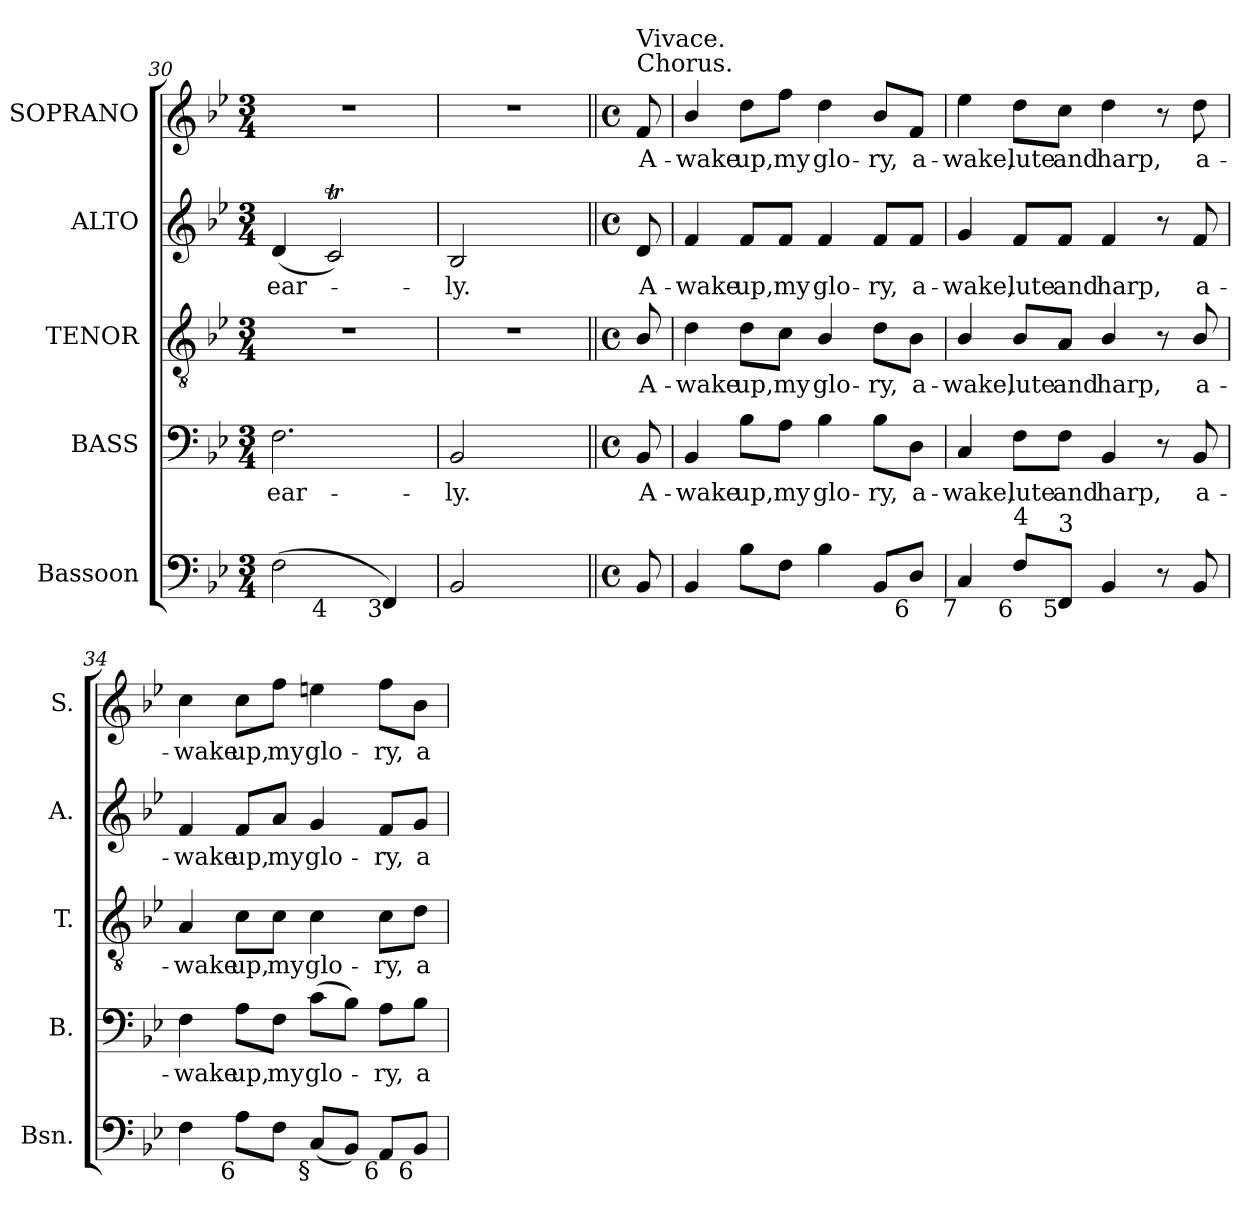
**kern	**kern	**text	**kern	**text	**kern	**text	**kern	**text
*part5	*part4	*part4	*part3	*part3	*part2	*part2	*part1	*part1
*staff5	*staff4	*staff4	*staff3	*staff3	*staff2	*staff2	*staff1	*staff1
*I"Bassoon	*I"BASS	*	*I"TENOR	*	*I"ALTO	*	*I"SOPRANO	*
*I'Bsn.	*I'B.	*	*I'T.	*	*I'A.	*	*I'S.	*
*clefF4	*clefF4	*	*clefGv2	*	*clefG2	*	*clefG2	*
*	*	*	*ITrd7c12	*	*	*	*	*
*k[b-e-]	*k[b-e-]	*	*k[b-e-]	*	*k[b-e-]	*	*k[b-e-]	*
*B-:	*B-:	*	*B-:	*	*B-:	*	*B-:	*
*M3/4	*M3/4	*	*M3/4	*	*M3/4	*	*M3/4	*
=30	=30	=30	=30	=30	=30	=30	=30	=30
!	!	!LO:LY:b:color=#000000	!LO:N:vis=1	!	!	!	!	!
!LO:TX:b:rj:t=6	!	!	!	!	!	!	!	!
!LO:TX:t=4	!	!	!	!	!	!	!	!
!	!	!	!	!	!	!LO:LY:b:color=#000000	!LO:N:vis=1	!
*^	*	*	*	*	*	*	*	*
(2Fi\	4ryy	2.Fi\	ear-	2.r	.	(4di/	ear-	2.r	.
!	!LO:TX:b:rj:t=4	!	!	!	!	!	!	!	!
.	2ryy	.	.	.	.	2cTi/)	.	.	.
!LO:TX:b:rj:t=3	!	!	!	!	!	!	!	!	!
4FFi/)	.	.	.	.	.	.	.	.	.
*v	*v	*	*	*	*	*	*	*	*
=31	=31	=31	=31	=31	=31	=31	=31	=31
*^	*	*	*	*	*	*	*	*
!	!	!	!LO:LY:b:color=#000000	!LO:N:vis=1	!	!	!	!	!
*v	*v	*	*	*	*	*	*	*	*
*^	*	*	*	*	*	*	*	*
!	!	!	!	!	!	!	!LO:LY:b:color=#000000	!LO:N:vis=1	!
*v	*v	*	*	*	*	*	*	*	*
2BB-i/	2BB-i/	-ly.	2.r	.	2B-i/	-ly.	2.r	.
4ryy	4ryy	.	.	.	4ryy	.	.	.
!!LO:PB:g=z
=31||	=31||	=31||	=31||	=31||	=31||	=31||	=31||	=31||
*M4/4	*M4/4	*	*M4/4	*	*M4/4	*	*M4/4	*
*met(c)	*met(c)	*	*met(c)	*	*met(c)	*	*met(c)	*
!	!	!LO:LY:b:color=#000000	!	!	!	!	!	!
!	!	!	!	!LO:LY:b:color=#000000	!	!	!	!
!	!	!	!	!	!	!LO:LY:b:color=#000000	!	!
!	!	!	!	!	!	!	!LO:TX:a:t=Chorus.	!
!	!	!	!	!	!	!	!LO:TX:t=Vivace.	!
!	!	!	!	!	!	!	!	!LO:LY:b:color=#000000
8BB-i/	8BB-i/	A-	8BB-i/	A-	8di/	A-	8fi/	A-
=32	=32	=32	=32	=32	=32	=32	=32	=32
!	!	!LO:LY:b:color=#000000	!	!	!	!	!	!
!	!	!	!	!LO:LY:b:color=#000000	!	!	!	!
!	!	!	!	!	!	!LO:LY:b:color=#000000	!	!
!	!	!	!	!	!	!	!	!LO:LY:b:color=#000000
4BB-i/	4BB-i/	-wake	4Di\	-wake	4fi/	-wake	4b-i/	-wake
!	!	!LO:LY:b:color=#000000	!	!	!	!	!	!
!	!	!	!	!LO:LY:b:color=#000000	!	!	!	!
!	!	!	!	!	!	!LO:LY:b:color=#000000	!	!
!	!	!	!	!	!	!	!	!LO:LY:b:color=#000000
8B-i\L	8B-i\L	up,	8Di\L	up,	8fi/L	up,	8ddi\L	up,
!	!	!LO:LY:b:color=#000000	!	!	!	!	!	!
!	!	!	!	!LO:LY:b:color=#000000	!	!	!	!
!	!	!	!	!	!	!LO:LY:b:color=#000000	!	!
!	!	!	!	!	!	!	!	!LO:LY:b:color=#000000
8Fi\J	8Ai\J	my	8Ci\J	my	8fi/J	my	8ffi\J	my
!	!	!LO:LY:b:color=#000000	!	!	!	!	!	!
!	!	!	!	!LO:LY:b:color=#000000	!	!	!	!
!	!	!	!	!	!	!LO:LY:b:color=#000000	!	!
!	!	!	!	!	!	!	!	!LO:LY:b:color=#000000
4B-i\	4B-i\	glo-	4BB-i/	glo-	4fi/	glo-	4ddi\	glo-
!	!	!LO:LY:b:color=#000000	!	!	!	!	!	!
!	!	!	!	!LO:LY:b:color=#000000	!	!	!	!
!	!	!	!	!	!	!LO:LY:b:color=#000000	!	!
!	!	!	!	!	!	!	!	!LO:LY:b:color=#000000
8BB-i/L	8B-i\L	-ry,	8Di\L	-ry,	8fi/L	-ry,	8b-i/L	-ry,
!	!	!LO:LY:b:color=#000000	!	!	!	!	!	!
!	!	!	!	!LO:LY:b:color=#000000	!	!	!	!
!	!	!	!	!	!	!LO:LY:b:color=#000000	!	!
!LO:TX:b:rj:t=6	!	!	!	!	!	!	!	!
!	!	!	!	!	!	!	!	!LO:LY:b:color=#000000
8Di/J	8Di\J	a-	8BB-i\J	a-	8fi/J	a-	8fi/J	a-
=33	=33	=33	=33	=33	=33	=33	=33	=33
!	!	!LO:LY:b:color=#000000	!	!	!	!	!	!
!	!	!	!	!LO:LY:b:color=#000000	!	!	!	!
!	!	!	!	!	!	!LO:LY:b:color=#000000	!	!
!LO:TX:b:rj:t=7	!	!	!	!	!	!	!	!
!	!	!	!	!	!	!	!	!LO:LY:b:color=#000000
4Ci/	4Ci/	-wake,	4BB-i/	-wake,	4gi/	-wake,	4ee-i\	-wake,
!	!	!LO:LY:b:color=#000000	!	!	!	!	!	!
!	!	!	!	!LO:LY:b:color=#000000	!	!	!	!
!	!	!	!	!	!	!LO:LY:b:color=#000000	!	!
!LO:TX:b:rj:t=6	!	!	!	!	!	!	!	!
!LO:TX:t=4	!	!	!	!	!	!	!	!
!	!	!	!	!	!	!	!	!LO:LY:b:color=#000000
8Fi/L	8Fi\L	lute	8BB-i/L	lute	8fi/L	lute	8ddi\L	lute
!	!	!LO:LY:b:color=#000000	!	!	!	!	!	!
!	!	!	!	!LO:LY:b:color=#000000	!	!	!	!
!	!	!	!	!	!	!LO:LY:b:color=#000000	!	!
!LO:TX:b:rj:t=5	!	!	!	!	!	!	!	!
!LO:TX:t=3	!	!	!	!	!	!	!	!
!	!	!	!	!	!	!	!	!LO:LY:b:color=#000000
8FFi/J	8Fi\J	and	8AAi/J	and	8fi/J	and	8cci\J	and
!	!	!LO:LY:b:color=#000000	!	!	!	!	!	!
!	!	!	!	!LO:LY:b:color=#000000	!	!	!	!
!	!	!	!	!	!	!LO:LY:b:color=#000000	!	!
!	!	!	!	!	!	!	!	!LO:LY:b:color=#000000
4BB-i/	4BB-i/	harp,	4BB-i/	harp,	4fi/	harp,	4ddi\	harp,
8r	8r	.	8r	.	8r	.	8r	.
!	!	!LO:LY:b:color=#000000	!	!	!	!	!	!
!	!	!	!	!LO:LY:b:color=#000000	!	!	!	!
!	!	!	!	!	!	!LO:LY:b:color=#000000	!	!
!	!	!	!	!	!	!	!	!LO:LY:b:color=#000000
8BB-i/	8BB-i/	a-	8BB-i/	a-	8fi/	a-	8ddi\	a-
=34	=34	=34	=34	=34	=34	=34	=34	=34
!	!	!LO:LY:b:color=#000000	!	!	!	!	!	!
!	!	!	!	!LO:LY:b:color=#000000	!	!	!	!
!	!	!	!	!	!	!LO:LY:b:color=#000000	!	!
!	!	!	!	!	!	!	!	!LO:LY:b:color=#000000
4Fi\	4Fi\	-wake	4AAi/	-wake	4fi/	-wake	4cci\	-wake
!	!	!LO:LY:b:color=#000000	!	!	!	!	!	!
!	!	!	!	!LO:LY:b:color=#000000	!	!	!	!
!	!	!	!	!	!	!LO:LY:b:color=#000000	!	!
!LO:TX:b:rj:t=6	!	!	!	!	!	!	!	!
!	!	!	!	!	!	!	!	!LO:LY:b:color=#000000
8Ai\L	8Ai\L	up,	8Ci\L	up,	8fi/L	up,	8cci\L	up,
!	!	!LO:LY:b:color=#000000	!	!	!	!	!	!
!	!	!	!	!LO:LY:b:color=#000000	!	!	!	!
!	!	!	!	!	!	!LO:LY:b:color=#000000	!	!
!	!	!	!	!	!	!	!	!LO:LY:b:color=#000000
8Fi\J	8Fi\J	my	8Ci\J	my	8ai/J	my	8ffi\J	my
!	!	!LO:LY:b:color=#000000	!	!	!	!	!	!
!	!	!	!	!LO:LY:b:color=#000000	!	!	!	!
!	!	!	!	!	!	!LO:LY:b:color=#000000	!	!
!LO:TX:b:rj:t=§	!	!	!	!	!	!	!	!
!	!	!	!	!	!	!	!	!LO:LY:b:color=#000000
(8Ci/L	(8ci\L	glo-	4Ci\	glo-	4gi/	glo-	4eeni\	glo-
8BB-i/J)	8B-i\J)	.	.	.	.	.	.	.
!	!	!LO:LY:b:color=#000000	!	!	!	!	!	!
!	!	!	!	!LO:LY:b:color=#000000	!	!	!	!
!	!	!	!	!	!	!LO:LY:b:color=#000000	!	!
!LO:TX:b:rj:t=6	!	!	!	!	!	!	!	!
!	!	!	!	!	!	!	!	!LO:LY:b:color=#000000
8AAi/L	8Ai\L	-ry,	8Ci\L	-ry,	8fi/L	-ry,	8ffi\L	-ry,
!	!	!LO:LY:b:color=#000000	!	!	!	!	!	!
!	!	!	!	!LO:LY:b:color=#000000	!	!	!	!
!	!	!	!	!	!	!LO:LY:b:color=#000000	!	!
!LO:TX:b:rj:t=6	!	!	!	!	!	!	!	!
!	!	!	!	!	!	!	!	!LO:LY:b:color=#000000
8BB-i/J	8B-i\J	a-	8Di\J	a-	8gi/J	a-	8b-i\J	a-
=	=	=	=	=	=	=	=	=
*-	*-	*-	*-	*-	*-	*-	*-	*-
